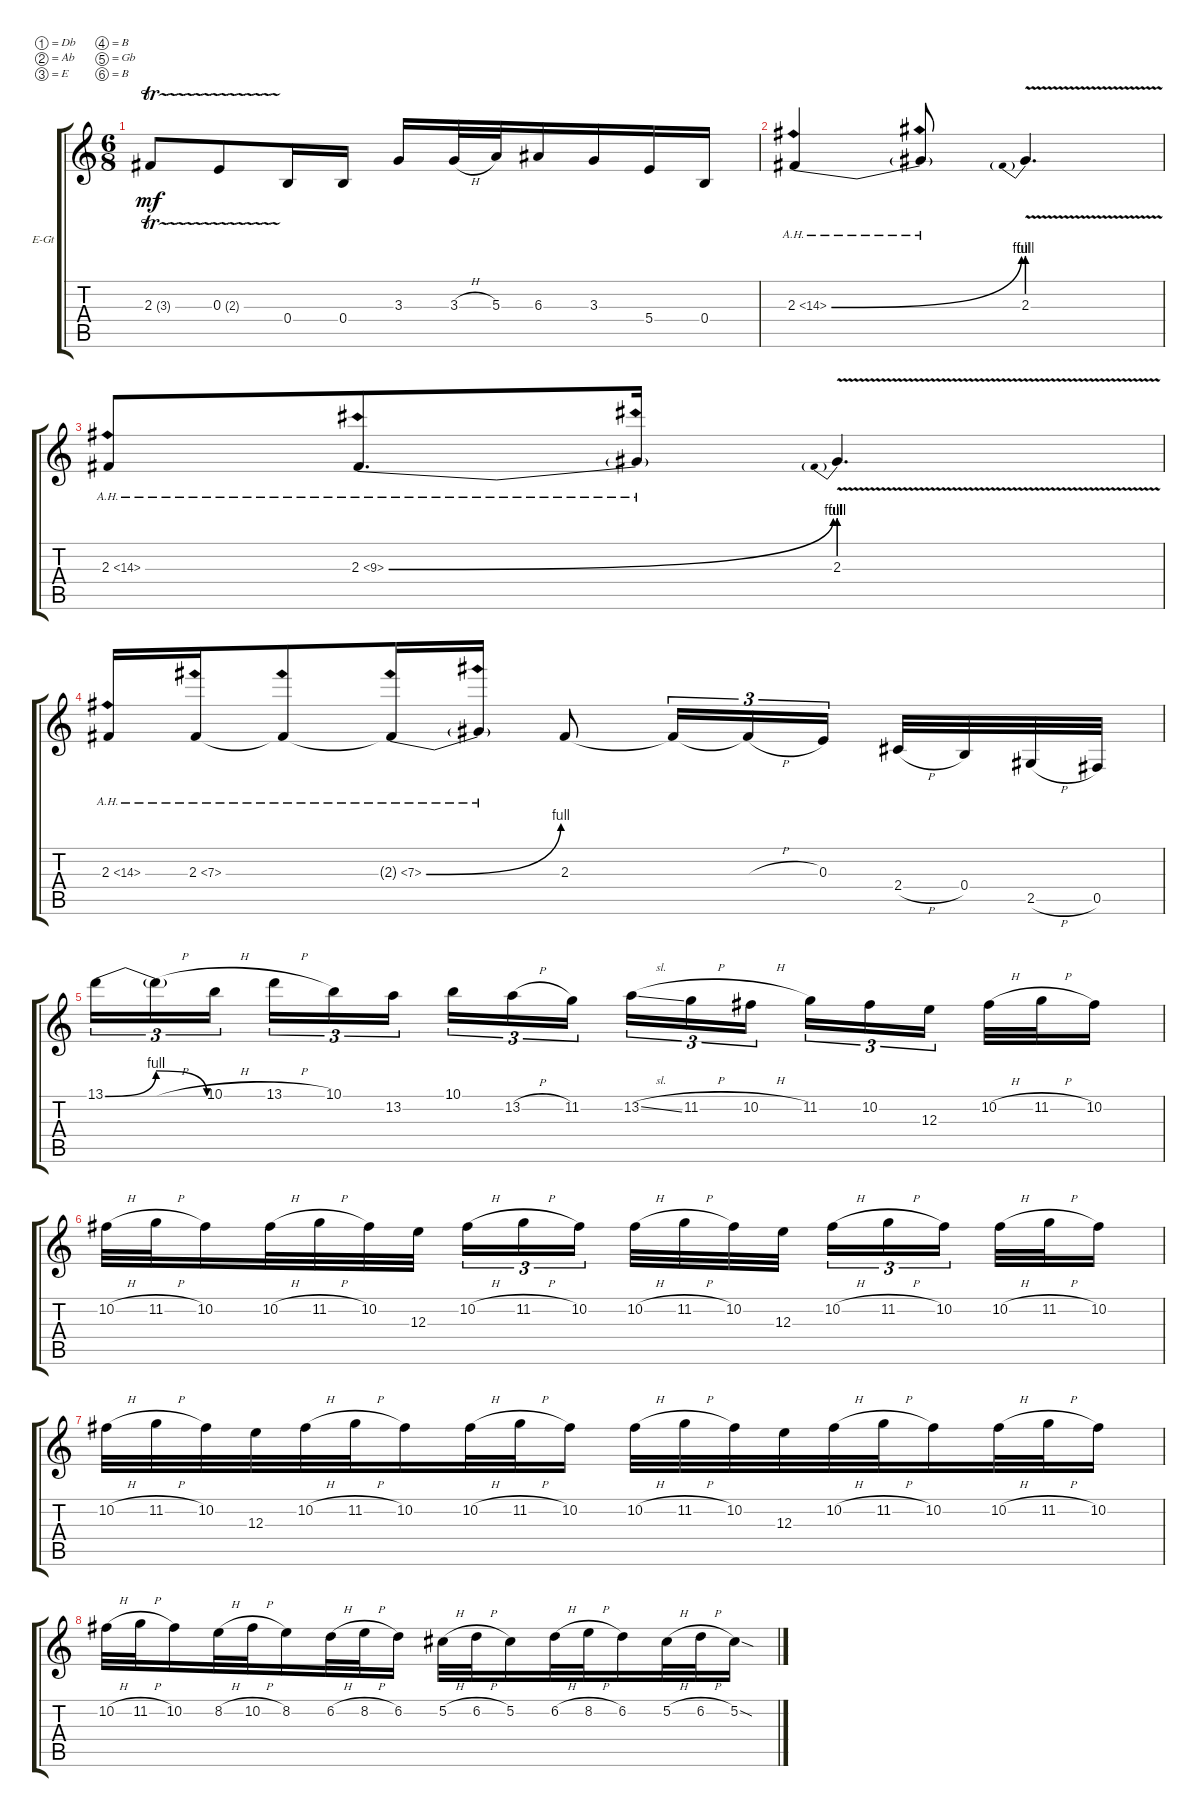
\defaultSystemsLayout 4
\bracketExtendMode groupsimilarinstruments
\firstSystemTrackNameOrientation horizontal
\otherSystemsTrackNameOrientation horizontal
\track ("Mick Thomson Lead" "E-Gt") {instrument distortionguitar}
\staff {score tabs}
\tuning (Db4 Ab3 E3 B2 Gb2 B1)
\ts (6 8)
\tempo (85 hide)
\clef g2
\ks c
2.3{tr (3 16)}.8{dy mf} 0.3{tr (2 16)}.8 0.4.16 0.4.16 3.3.16 3.3{h}.32 5.3.32 6.3.16 3.3.16 5.4.16 0.4.16 |
2.3{be (bend 0 0 45 4) ah 12}.4 2.3{ah 12 t}.8 2.3{be (prebend 0 4 60 4) v}.4{d} |
2.3{ah 12}.8 2.3{be (bend 0 0 45.6 4) ah 7}.8{d} 2.3{ah 7 t}.16 2.3{be (prebend 0 4 60 4) v}.4{d} |
2.3{ah 12}.16 2.3{ah 5}.16 2.3{ah 5 t}.8 2.3{be (bend 0 0 42 4) ah 5 t}.16 2.3{ah 5 t}.16 2.3.8 2.3{t}.16{tu (3 2)} 2.3{h t}.16{tu (3 2)} 0.3.16{tu (3 2)} 2.4{h}.32 0.4.32 2.5{h}.32 0.5.32 |
13.1{be (bendrelease 0 0 10.2 4 20.4 4 30 0)}.16{tu (3 2)} 13.1{h t}.16{tu (3 2)} 10.1{h}.16{tu (3 2)} 13.1{h}.16{tu (3 2)} 10.1.16{tu (3 2)} 13.2.16{tu (3 2)} 10.1.16{tu (3 2)} 13.2{h}.16{tu (3 2)} 11.2.16{tu (3 2)} 13.2{sl}.16{tu (3 2)} 11.2{h}.16{tu (3 2)} 10.2{h}.16{tu (3 2)} 11.2.16{tu (3 2)} 10.2.16{tu (3 2)} 12.3.16{tu (3 2)} 10.2{h}.32 11.2{h}.32 10.2.16 |
10.2{h}.32 11.2{h}.32 10.2.16 10.2{h}.32 11.2{h}.32 10.2.32 12.3.32 10.2{h}.16{tu (3 2)} 11.2{h}.16{tu (3 2)} 10.2.16{tu (3 2)} 10.2{h}.32 11.2{h}.32 10.2.32 12.3.32 10.2{h}.16{tu (3 2)} 11.2{h}.16{tu (3 2)} 10.2.16{tu (3 2)} 10.2{h}.32 11.2{h}.32 10.2.16 |
10.2{h}.32 11.2{h}.32 10.2.32 12.3.32 10.2{h}.32 11.2{h}.32 10.2.16 10.2{h}.32 11.2{h}.32 10.2.16 10.2{h}.32 11.2{h}.32 10.2.32 12.3.32 10.2{h}.32 11.2{h}.32 10.2.16 10.2{h}.32 11.2{h}.32 10.2.16 |
10.2{h}.32 11.2{h}.32 10.2.16 8.2{h}.32 10.2{h}.32 8.2.16 6.2{h}.32 8.2{h}.32 6.2.16 5.2{h}.32 6.2{h}.32 5.2.16 6.2{h}.32 8.2{h}.32 6.2.16 5.2{h}.32 6.2{h}.32 5.2{sod}.16
